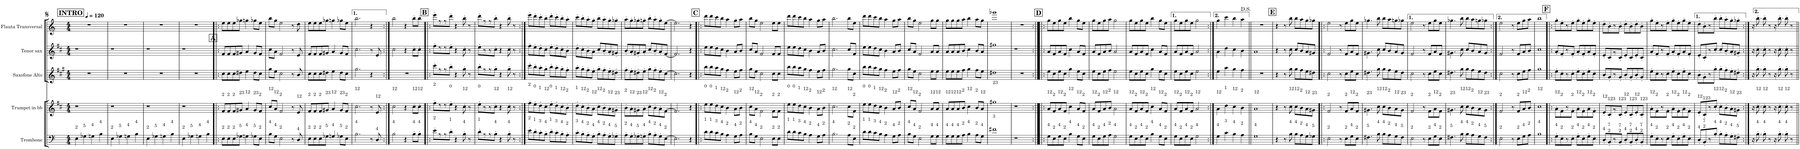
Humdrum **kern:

**kern	**kern	**kern	**kern	**kern	**kern
*part6	*part5	*part4	*part3	*part2	*part1
*staff6	*staff5	*staff4	*staff3	*staff2	*staff1
*I"Tuba	*I"Trombone	*I"Trumpet in bb	*I"Saxofone Alto	*I"Tenor sax	*I"Flauta Transversal
*I'Tba.	*I'Tbn.	*I'Tpt	*	*I'T. sax	*I'Fl.
*stria5	*	*	*	*	*
*clefF4	*clefF4	*clefG2	*clefG2	*clefG2	*clefG2
*	*	*Trd0c2	*Trd5c9	*Trd7c14	*
*k[]	*k[]	*k[f#c#]	*k[f#c#g#]	*k[f#c#]	*k[]
*M4/4	*M4/4	*M4/4	*M4/4	*M4/4	*M4/4
*MM120	*MM120	*MM120	*MM120	*MM120	*MM120
!!LO:REH:place=s1:a:B:cj:fs=14:t=INTRO
=1	=1	=1	=1	=1	=1
!	!LO:TX:a:t=2	!	!	!	!
1r	4E\	1r	1r	1r	1r
!	!LO:TX:a:t=5	!	!	!	!
.	4G-X\	.	.	.	.
!	!LO:TX:a:t=4	!	!	!	!
.	4Gn\	.	.	.	.
!	!LO:TX:a:t=4	!	!	!	!
.	4B\	.	.	.	.
=2	=2	=2	=2	=2	=2
!	!LO:TX:a:t=2	!	!	!	!
1r	4E\	1r	1r	1r	1r
!	!LO:TX:a:t=5	!	!	!	!
.	4G-X\	.	.	.	.
!	!LO:TX:a:t=4	!	!	!	!
.	4Gn\	.	.	.	.
!	!LO:TX:a:t=4	!	!	!	!
.	4B\	.	.	.	.
=3	=3	=3	=3	=3	=3
!	!LO:TX:a:t=2	!	!	!	!
1r	4E\	1r	1r	1r	1r
!	!LO:TX:a:t=5	!	!	!	!
.	4G-X\	.	.	.	.
!	!LO:TX:a:t=4	!	!	!	!
.	4Gn\	.	.	.	.
!	!LO:TX:a:t=4	!	!	!	!
.	4B\	.	.	.	.
=4	=4	=4	=4	=4	=4
!	!LO:TX:a:t=2	!	!	!	!
1r	4E\	1r	1r	1r	1r
!	!LO:TX:a:t=5	!	!	!	!
.	4G-X\	.	.	.	.
!	!LO:TX:a:t=4	!	!	!	!
.	4Gn\	.	.	.	.
!	!LO:TX:a:t=4	!	!	!	!
.	4B\	.	.	.	.
!!LO:REH:place=s1:b:B:cj:fs=14:t=A
=5!|:	=5!|:	=5!|:	=5!|:	=5!|:	=5!|:
!	!	!LO:TX:a:t=2	!	!	!
!	!LO:TX:a:t=2	!	!	!	!
1r	8E\L	8f#/L	8cc#\L	8f#/L	8ee\L
!	!	!LO:TX:a:t=2	!	!	!
!	!LO:TX:a:t=2	!	!	!	!
.	8E\	8f#/	8cc#\	8f#/	8ee\
!	!	!LO:TX:a:t=2	!	!	!
!	!LO:TX:a:t=2	!	!	!	!
.	8E\	8f#/	8cc#\	8f#/	8ee\
!	!	!LO:TX:a:t=23	!	!	!
!	!LO:TX:a:t=5	!	!	!	!
.	8G-X\J	8g#X/J	8dd#X\J	8g#X/J	8gg-X\J
!	!	!LO:TX:a:t=12	!	!	!
!	!LO:TX:a:t=4	!	!	!	!
.	4Gn\	4a/	4ee\	4a/	4ggn\
!	!	!LO:TX:a:t=23	!	!	!
!	!LO:TX:a:t=5	!	!	!	!
.	8G-X\L	8g#/L	8dd#\L	8g#/L	8gg-X\L
!	!	!LO:TX:a:t=2	!	!	!
!	!LO:TX:a:t=2	!	!	!	!
.	8E\J	8f#/J	8cc#\J	8f#/J	8ee\J
=6	=6	=6	=6	=6	=6
!	!	!LO:TX:a:t=12	!	!	!
!	!LO:TX:a:t=4	!	!	!	!
1r	8B\L	8cc#/L	8gg#\L	8cc#\L	8bb\L
!	!	!LO:TX:a:t=12	!	!	!
!	!LO:TX:a:t=4	!	!	!	!
.	8G\J	8a/J	8ee\J	8a\J	8gg\J
!	!	!LO:TX:a:t=2	!	!	!
!	!LO:TX:a:t=2	!	!	!	!
.	2E\	2f#/	2cc#\	2f#/	2ee\
.	8r	8r	8r	8r	8r
!	!	!LO:TX:a:t=12	!	!	!
!	!LO:TX:a:t=4	!	!	!	!
.	8D/	8e/	8b/	8e/	8dd\
=7	=7	=7	=7	=7	=7
!	!	!LO:TX:a:t=2	!	!	!
!	!LO:TX:a:t=2	!	!	!	!
1r	8E\L	8f#/L	8cc#\L	8f#/L	8ee\L
!	!	!LO:TX:a:t=2	!	!	!
!	!LO:TX:a:t=2	!	!	!	!
.	8E\	8f#/	8cc#\	8f#/	8ee\
!	!	!LO:TX:a:t=2	!	!	!
!	!LO:TX:a:t=2	!	!	!	!
.	8E\	8f#/	8cc#\	8f#/	8ee\
!	!	!LO:TX:a:t=23	!	!	!
!	!LO:TX:a:t=5	!	!	!	!
.	8G-X\J	8g#X/J	8dd#X\J	8g#X/J	8gg-X\J
!	!	!LO:TX:a:t=12	!	!	!
!	!LO:TX:a:t=4	!	!	!	!
.	4Gn/	4a/	4ee\	4a/	4ggn\
!	!	!LO:TX:a:t=23	!	!	!
!	!LO:TX:a:t=5	!	!	!	!
.	8G-X\L	8g#/L	8dd#\L	8g#/L	8gg-X\L
!	!	!LO:TX:a:t=2	!	!	!
!	!LO:TX:a:t=2	!	!	!	!
.	8E\J	8f#/J	8cc#\J	8f#/J	8ee\J
=8	=8	=8	=8	=8	=8
!	!	!LO:TX:a:t=12	!	!	!
!	!LO:TX:a:t=4	!	!	!	!
1r	2.B\	2.cc#\	2.gg#\	2.cc#\	2.bb\
.	8r	8r	4r	8r	4r
!	!	!LO:TX:a:t=12	!	!	!
!	!LO:TX:a:t=4	!	!	!	!
.	8D/	8e/	.	8e/	.
=9:|!	=9:|!	=9:|!	=9:|!	=9:|!	=9:|!
!	!	!LO:TX:a:t=12	!	!	!
!	!LO:TX:a:t=4	!	!	!	!
1r	2B\	2cc#\	1r	2cc#\	2bb\
.	4r	4r	.	4r	4r
!	!	!LO:TX:a:t=12	!	!	!
!	!LO:TX:a:t=4	!	!	!	!
.	8B'\L	8cc#'\L	.	8cc#'\L	8bb'\L
!	!	!LO:TX:a:t=12	!	!	!
!	!LO:TX:a:t=4	!	!	!	!
.	8B'\J	8cc#'\J	.	8cc#'\J	8bb'\J
!!LO:REH:place=s1:a:B:cj:fs=14:t=B
=10!|:	=10!|:	=10!|:	=10!|:	=10!|:	=10!|:
!	!	!LO:TX:a:t=2	!	!	!
!	!LO:TX:a:t=2	!	!	!	!
1r	8e'\L	8ff#'\L	8ccc#'\L	8ff#'\L	8eee'\L
.	8r	8r	8r	8r	8r
.	8r	8r	8r	8r	8r
!	!	!LO:TX:a:t=0	!	!	!
!	!LO:TX:a:t=1	!	!	!	!
.	8d'\J	8ee'\J	8bb'\J	8ee'\J	8ddd'\J
.	4r	4r	4r	4r	4r
!	!	!LO:TX:a:t=12	!	!	!
!	!LO:TX:a:t=4	!	!	!	!
.	8B'\	8cc#'\	8gg#'\	8cc#'\	8bb'\
.	8r	8r	8r	8r	8r
=11	=11	=11	=11	=11	=11
!	!	!LO:TX:a:t=0	!	!	!
!	!LO:TX:a:t=1	!	!	!	!
1r	8d'\L	8ee'\L	8bb'\L	8ee'\L	8ddd'\L
.	8r	8r	8r	8r	8r
.	8r	8r	8r	8r	8r
!	!	!LO:TX:a:t=12	!	!	!
!	!LO:TX:a:t=4	!	!	!	!
.	8B'\J	8cc#'\J	8gg#'\J	8cc#'\J	8bb'\J
.	4r	4r	4r	4r	4r
!	!	!LO:TX:a:t=12	!	!	!
!	!LO:TX:a:t=4	!	!	!	!
.	8B'\	8cc#'\	8gg#'\	8cc#'\	8bb'\
.	8r	8r	8r	8r	8r
=12:|!	=12:|!	=12:|!	=12:|!	=12:|!	=12:|!
!	!	!LO:TX:a:t=2	!	!	!
!	!LO:TX:a:t=2	!	!	!	!
1r	8e'\L	8ff#'\L	8ccc#'\L	8ff#'\L	8eee'\L
!	!	!LO:TX:a:t=0	!	!	!
!	!LO:TX:a:t=1	!	!	!	!
.	8d'\	8ee'\	8bb'\	8ee'\	8ddd'\
!	!	!LO:TX:a:t=1	!	!	!
!	!LO:TX:a:t=3	!	!	!	!
.	8c'\	8dd'\	8aa'\	8dd'\	8ccc'\
!	!	!LO:TX:a:t=12	!	!	!
!	!LO:TX:a:t=4	!	!	!	!
.	8B'\J	8cc#'\J	8gg#'\J	8cc#'\J	8bb'\J
!	!	!LO:TX:a:t=0	!	!	!
!	!LO:TX:a:t=1	!	!	!	!
.	8d'\L	8ee'\L	8bb'\L	8ee'\L	8ddd'\L
!	!	!LO:TX:a:t=1	!	!	!
!	!LO:TX:a:t=3	!	!	!	!
.	8c'\	8dd'\	8aa'\	8dd'\	8ccc'\
!	!	!LO:TX:a:t=12	!	!	!
!	!LO:TX:a:t=4	!	!	!	!
.	8B'\	8cc#'\	8gg#'\	8cc#'\	8bb'\
!	!	!LO:TX:a:t=2	!	!	!
!	!LO:TX:a:t=2	!	!	!	!
.	8A'\J	8b'\J	8ff#'\J	8b'\J	8aa'\J
=13	=13	=13	=13	=13	=13
!	!	!LO:TX:a:t=1	!	!	!
!	!LO:TX:a:t=3	!	!	!	!
1r	8c'\L	8dd'\L	8aa'\L	8dd'\L	8ccc'\L
!	!	!LO:TX:a:t=12	!	!	!
!	!LO:TX:a:t=4	!	!	!	!
.	8B'\	8cc#'\	8gg#'\	8cc#'\	8bb'\
!	!	!LO:TX:a:t=2	!	!	!
!	!LO:TX:a:t=2	!	!	!	!
.	8A'\	8b'\	8ff#'\	8b'\	8aa'\
!	!	!LO:TX:a:t=12	!	!	!
!	!LO:TX:a:t=4	!	!	!	!
.	8G'\J	8a'\J	8ee'\J	8a'\J	8gg'\J
!	!	!LO:TX:a:t=12	!	!	!
!	!LO:TX:a:t=4	!	!	!	!
.	8B'\L	8cc#'\L	8gg#'\L	8cc#'/L	8bb'\L
!	!	!LO:TX:a:t=2	!	!	!
!	!LO:TX:a:t=2	!	!	!	!
.	8A'\	8b'\	8ff#'\	8b'/	8aa'\
!	!	!LO:TX:a:t=12	!	!	!
!	!LO:TX:a:t=4	!	!	!	!
.	8G'\	8a'\	8ee'\	8a'/	8gg'\
!	!	!LO:TX:a:t=23	!	!	!
!	!LO:TX:a:t=5	!	!	!	!
.	8G-X'\J	8g#X'\J	8dd#X'\J	8g#X'/J	8gg-X'\J
=14	=14	=14	=14	=14	=14
!	!	!LO:TX:a:t=2	!	!	!
!	!LO:TX:a:t=2	!	!	!	!
1r	8A'\L	8b'\L	8ff#'\L	8b'/L	8aa'\L
!	!	!LO:TX:a:t=12	!	!	!
!	!LO:TX:a:t=4	!	!	!	!
.	8G'\	8a'\	8ee'\	8a'/	8gg'\
!	!	!LO:TX:a:t=23	!	!	!
!	!LO:TX:a:t=5	!	!	!	!
.	8G-X'\	8g#X'\	8dd#X'\	8g#X'/	8gg-X'\
!	!	!LO:TX:a:t=12	!	!	!
!	!LO:TX:a:t=4	!	!	!	!
.	8Gn'\J	8a'\J	8ee'\J	8a'/J	8ggn'\J
!	!	!LO:TX:a:t=12	!	!	!
!	!LO:TX:a:t=4	!	!	!	!
.	8B'\L	8cc#'\L	8gg#'\L	8cc#'/L	8bb'\L
!	!	!LO:TX:a:t=2	!	!	!
!	!LO:TX:a:t=2	!	!	!	!
.	8A'\	8b'\	8ff#'\	8b'/	8aa'\
!	!	!LO:TX:a:t=12	!	!	!
!	!LO:TX:a:t=4	!	!	!	!
.	8G'\	8a'\	8ee'\	8a'/	8gg'\
!	!	!LO:TX:a:t=2	!	!	!
!	!LO:TX:a:t=2	!	!	!	!
.	[8E\J	[8f#\J	[8cc#\J	[8f#/J	[8ee\J
=15	=15	=15	=15	=15	=15
1r	2.E\]	2.f#/]	2.cc#\]	2.f#/]	2.ee\]
.	4r	4r	4r	4r	4r
!!LO:REH:place=s1:a:B:cj:fs=14:t=C
=16!|:	=16!|:	=16!|:	=16!|:	=16!|:	=16!|:
!	!	!LO:TX:a:t=0	!	!	!
!	!LO:TX:a:t=1	!	!	!	!
!LO:TX:a:t=12	!	!	!	!	!
4AAA	8d\L	8ee\L	8bb\L	8ee\L	8ddd\L
!	!	!LO:TX:a:t=0	!	!	!
!	!LO:TX:a:t=1	!	!	!	!
.	8d\	8ee\	8bb\	8ee\	8ddd\
!	!	!LO:TX:a:t=1	!	!	!
!	!LO:TX:a:t=3	!	!	!	!
8r	8c\	8dd\	8aa\	8dd\	8ccc\
!	!	!LO:TX:a:t=12	!	!	!
!	!LO:TX:a:t=4	!	!	!	!
!LO:TX:a:t=12	!	!	!	!	!
8AAA	8B\J	8cc#\J	8gg#\J	8cc#\J	8bb\J
!	!	!LO:TX:a:t=2	!	!	!
!	!LO:TX:a:t=2	!	!	!	!
!LO:TX:a:t=12	!	!	!	!	!
4AAA	4A\	4b\	4ff#\	4b\	4aa\
!	!	!LO:TX:a:t=12	!	!	!
!	!LO:TX:a:t=4	!	!	!	!
8r	8G\L	8a\L	8ee\L	8a/L	8gg\L
!	!	!LO:TX:a:t=2	!	!	!
!	!LO:TX:a:t=2	!	!	!	!
!LO:TX:a:t=2	!	!	!	!	!
8EEE	8A\J	8b\J	8ff#\J	8b/J	8aa\J
=17	=17	=17	=17	=17	=17
!	!	!LO:TX:a:t=12	!	!	!
!	!LO:TX:a:t=4	!	!	!	!
!LO:TX:a:t=2	!	!	!	!	!
4EEE	8B\L	8cc#\L	8gg#\L	8cc#/L	8bb\L
!	!	!LO:TX:a:t=12	!	!	!
!	!LO:TX:a:t=4	!	!	!	!
.	8G\J	8a\J	8ee\J	8a/J	8gg\J
!	!	!LO:TX:a:t=2	!	!	!
!	!LO:TX:a:t=2	!	!	!	!
8r	2E\	2f#\	2cc#\	2f#/	2ee\
!LO:TX:a:t=2	!	!	!	!	!
8BBB	.	.	.	.	.
!LO:TX:a:t=2	!	!	!	!	!
4EE	.	.	.	.	.
!	!	!LO:TX:a:t=2	!	!	!
!	!LO:TX:a:t=2	!	!	!	!
!LO:TX:a:t=2	!	!	!	!	!
4EEE	8E\L	8f#\L	8cc#\L	8f#/L	8ee\L
!	!	!LO:TX:a:t=2	!	!	!
!	!LO:TX:a:t=2	!	!	!	!
.	8E\J	8f#\J	8cc#\J	8f#/J	8ee\J
=18	=18	=18	=18	=18	=18
!	!	!LO:TX:a:t=0	!	!	!
!	!LO:TX:a:t=1	!	!	!	!
!LO:TX:a:t=12	!	!	!	!	!
4AAA	8d\L	8ee\L	8bb\L	8ee\L	8ddd\L
!	!	!LO:TX:a:t=0	!	!	!
!	!LO:TX:a:t=1	!	!	!	!
.	8d\	8ee\	8bb\	8ee\	8ddd\
!	!	!LO:TX:a:t=1	!	!	!
!	!LO:TX:a:t=3	!	!	!	!
8r	8c\	8dd\	8aa\	8dd\	8ccc\
!	!	!LO:TX:a:t=12	!	!	!
!	!LO:TX:a:t=4	!	!	!	!
!LO:TX:a:t=12	!	!	!	!	!
8AAA	8B\J	8cc#\J	8gg#\J	8cc#\J	8bb\J
!	!	!LO:TX:a:t=2	!	!	!
!	!LO:TX:a:t=2	!	!	!	!
!LO:TX:a:t=12	!	!	!	!	!
4AAA	4A\	4b\	4ff#\	4b\	4aa\
!	!	!LO:TX:a:t=12	!	!	!
!	!LO:TX:a:t=4	!	!	!	!
8r	8G\L	8a\L	8ee\L	8a/L	8gg\L
!	!	!LO:TX:a:t=2	!	!	!
!	!LO:TX:a:t=2	!	!	!	!
!LO:TX:a:t=2	!	!	!	!	!
8EEE	8A\J	8b\J	8ff#\J	8b/J	8aa\J
=19	=19	=19	=19	=19	=19
!	!	!LO:TX:a:t=12	!	!	!
!	!LO:TX:a:t=4	!	!	!	!
!LO:TX:a:t=2	!	!	!	!	!
4EEE	2.B\	2.cc#\	2.gg#\	2.cc#\	2.bb\
8r	.	.	.	.	.
!LO:TX:a:t=2	!	!	!	!	!
8BBB	.	.	.	.	.
!LO:TX:a:t=2	!	!	!	!	!
4EE	.	.	.	.	.
!	!	!LO:TX:a:t=12	!	!	!
!	!LO:TX:a:t=2	!	!	!	!
!LO:TX:a:t=2	!	!	!	!	!
4EEE	8A\L	8cc#\L	8gg#\L	8cc#/L	8bb\L
!	!	!LO:TX:a:t=2	!	!	!
!	!LO:TX:a:t=2	!	!	!	!
.	8E\J	8f#\J	8cc#\J	8f#/J	8ee\J
=20	=20	=20	=20	=20	=20
!	!	!LO:TX:a:t=0	!	!	!
!	!LO:TX:a:t=1	!	!	!	!
!LO:TX:a:t=0	!	!	!	!	!
4CC	8d\L	8ee\L	8bb\L	8ee\L	8ddd\L
!	!	!LO:TX:a:t=0	!	!	!
!	!LO:TX:a:t=1	!	!	!	!
.	8d\	8ee\	8bb\	8ee\	8ddd\
!	!	!LO:TX:a:t=1	!	!	!
!	!LO:TX:a:t=3	!	!	!	!
8r	8c\	8dd\	8aa\	8dd\	8ccc\
!	!	!LO:TX:a:t=12	!	!	!
!	!LO:TX:a:t=4	!	!	!	!
!LO:TX:a:t=0	!	!	!	!	!
8CC	8B\J	8cc#\J	8gg#\J	8cc#\J	8bb\J
!	!	!LO:TX:a:t=2	!	!	!
!	!LO:TX:a:t=2	!	!	!	!
!LO:TX:a:t=0	!	!	!	!	!
4CC	4A\	4b\	4ff#\	4b\	4aa\
!	!	!LO:TX:a:t=12	!	!	!
!	!LO:TX:a:t=4	!	!	!	!
8r	8G\L	8a/L	8ee\L	8a/L	8gg\L
!	!	!LO:TX:a:t=2	!	!	!
!	!LO:TX:a:t=2	!	!	!	!
!LO:TX:a:t=2	!	!	!	!	!
8EEE	8A\J	8b/J	8ff#\J	8b/J	8aa\J
=21	=21	=21	=21	=21	=21
!	!	!LO:TX:a:t=12	!	!	!
!	!LO:TX:a:t=4	!	!	!	!
!LO:TX:a:t=2	!	!	!	!	!
4EEE	8B\L	8cc#/L	8gg#\L	8cc#/L	8bb\L
!	!	!LO:TX:a:t=12	!	!	!
!	!LO:TX:a:t=4	!	!	!	!
.	8G\J	8a/J	8ee\J	8a/J	8gg\J
!	!	!LO:TX:a:t=2	!	!	!
!	!LO:TX:a:t=2	!	!	!	!
8r	2E\	2f#/	2cc#\	2f#/	2ee\
!LO:TX:a:t=2	!	!	!	!	!
8BBB	.	.	.	.	.
!LO:TX:a:t=2	!	!	!	!	!
4EE	.	.	.	.	.
!	!	!LO:TX:a:t=12	!	!	!
!	!LO:TX:a:t=4	!	!	!	!
!LO:TX:a:t=2	!	!	!	!	!
4EEE	8G\L	8a/L	8ee\L	8a/L	8gg\L
!	!	!LO:TX:a:t=12	!	!	!
!	!LO:TX:a:t=4	!	!	!	!
.	8G\J	8a/J	8ee\J	8a/J	8gg\J
=22	=22	=22	=22	=22	=22
!	!	!LO:TX:a:t=12	!	!	!
!	!LO:TX:a:t=4	!	!	!	!
!LO:TX:a:t=0	!	!	!	!	!
4CC	8G\L	8a/L	8ee\L	8a/L	8gg\L
!	!	!LO:TX:a:t=12	!	!	!
!	!LO:TX:a:t=4	!	!	!	!
.	8G\	8a/	8ee\	8a/	8gg\
!	!	!LO:TX:a:t=12	!	!	!
!	!LO:TX:a:t=4	!	!	!	!
8r	8G\	8a/	8ee\	8a/	8gg\
!	!	!LO:TX:a:t=2	!	!	!
!	!LO:TX:a:t=2	!	!	!	!
!LO:TX:a:t=0	!	!	!	!	!
8CC	8A\J	8b/J	8ff#\J	8b/J	8aa\J
!	!	!LO:TX:a:t=12	!	!	!
!	!LO:TX:a:t=4	!	!	!	!
!LO:TX:a:t=0	!	!	!	!	!
4CC	4B\	4cc#\	4gg#\	4cc#\	4bb\
!	!	!LO:TX:a:t=2	!	!	!
!	!LO:TX:a:t=2	!	!	!	!
8r	8A\L	8b/L	8ff#\L	8b/L	8aa\L
!	!	!LO:TX:a:t=12	!	!	!
!	!LO:TX:a:t=4	!	!	!	!
!LO:TX:a:t=0	!	!	!	!	!
8CC	8G\J	8a/J	8ee\J	8a/J	8gg\J
=23	=23	=23	=23	=23	=23
!	!	!LO:TX:a:t=23	!	!	!
!	!LO:TX:a:t=3	!	!	!	!
!LO:TX:a:t=2	!	!	!	!	!
1BBB	1f#X	1gg#X	1dd#X	1gg#X	1ggg-X
=24	=24	=24	=24	=24	=24
1r	1r	1r	1r	1r	1r
!!LO:REH:place=s1:a:B:cj:fs=14:t=D
=25:|!|:	=25:|!|:	=25:|!|:	=25:|!|:	=25:|!|:	=25:|!|:
!	!	!LO:TX:a:t=12	!	!	!
!	!LO:TX:a:t=4	!	!	!	!
!LO:TX:a:t=2	!	!	!	!	!
4EE	8G\L	8a/L	8ee\L	8a/L	8gg\L
!	!	!LO:TX:a:t=2	!	!	!
!	!LO:TX:a:t=2	!	!	!	!
.	8E\	8f#/	8cc#\	8f#/	8ee\
!	!	!LO:TX:a:t=12	!	!	!
!	!LO:TX:a:t=4	!	!	!	!
8r	8G\	8a/	8ee\	8a/	8gg\
!	!	!LO:TX:a:t=2	!	!	!
!	!LO:TX:a:t=2	!	!	!	!
!LO:TX:a:t=2	!	!	!	!	!
8EE	8E\J	8f#/J	8cc#\J	8f#/J	8ee\J
!	!	!LO:TX:a:t=12	!	!	!
!	!LO:TX:a:t=4	!	!	!	!
!LO:TX:a:t=2	!	!	!	!	!
4EE	4B\	4cc#\	4gg#\	4cc#\	4bb\
!	!	!LO:TX:a:t=12	!	!	!
!	!LO:TX:a:t=4	!	!	!	!
8r	8G\L	8a/L	8ee\L	8a/L	8gg\L
!	!	!LO:TX:a:t=2	!	!	!
!	!LO:TX:a:t=2	!	!	!	!
!LO:TX:a:t=2	!	!	!	!	!
8EE	8E\J	8f#/J	8cc#\J	8f#/J	8ee\J
=26	=26	=26	=26	=26	=26
!	!	!LO:TX:a:t=12	!	!	!
!	!LO:TX:a:t=4	!	!	!	!
!LO:TX:a:t=2	!	!	!	!	!
4EE	8G\L	8a/L	8ee\L	8a/L	8gg\L
!	!	!LO:TX:a:t=2	!	!	!
!	!LO:TX:a:t=2	!	!	!	!
.	8E\	8f#/	8cc#\	8f#/	8ee\
!	!	!LO:TX:a:t=12	!	!	!
!	!LO:TX:a:t=4	!	!	!	!
8r	8G\	8a/	8ee\	8a/	8gg\
!	!	!LO:TX:a:t=2	!	!	!
!	!LO:TX:a:t=2	!	!	!	!
!LO:TX:a:t=2	!	!	!	!	!
8EE	8A\J	8b/J	8ff#\J	8b/J	8aa\J
!	!	!LO:TX:a:t=12	!	!	!
!	!LO:TX:a:t=4	!	!	!	!
!LO:TX:a:t=2	!	!	!	!	!
4EE	2G\	2a\	2ee\	2a/	2gg\
8r	.	.	.	.	.
!LO:TX:a:t=2	!	!	!	!	!
8EE	.	.	.	.	.
=27	=27	=27	=27	=27	=27
!	!	!LO:TX:a:t=12	!	!	!
!	!LO:TX:a:t=4	!	!	!	!
!LO:TX:a:t=2	!	!	!	!	!
4EE	8G\L	8a/L	8ee\L	8a/L	8gg\L
!	!	!LO:TX:a:t=2	!	!	!
!	!LO:TX:a:t=2	!	!	!	!
.	8E\	8f#/	8cc#\	8f#/	8ee\
!	!	!LO:TX:a:t=12	!	!	!
!	!LO:TX:a:t=4	!	!	!	!
8r	8G\	8a/	8ee\	8a/	8gg\
!	!	!LO:TX:a:t=2	!	!	!
!	!LO:TX:a:t=2	!	!	!	!
!LO:TX:a:t=2	!	!	!	!	!
8EE	8E\J	8f#/J	8cc#\J	8f#/J	8ee\J
!	!	!LO:TX:a:t=12	!	!	!
!	!LO:TX:a:t=4	!	!	!	!
!LO:TX:a:t=2	!	!	!	!	!
4EE	4B\	4cc#\	4gg#\	4cc#\	4bb\
!	!	!LO:TX:a:t=12	!	!	!
!	!LO:TX:a:t=4	!	!	!	!
8r	8G\L	8a/L	8ee\L	8a/L	8gg\L
!	!	!LO:TX:a:t=2	!	!	!
!	!LO:TX:a:t=2	!	!	!	!
!LO:TX:a:t=2	!	!	!	!	!
8EE	8E\J	8f#/J	8cc#\J	8f#/J	8ee\J
=28	=28	=28	=28	=28	=28
!	!	!LO:TX:a:t=12	!	!	!
!	!LO:TX:a:t=4	!	!	!	!
!LO:TX:a:t=2	!	!	!	!	!
4EE	8G\L	8a/L	8ee\L	8a/L	8gg\L
!	!	!LO:TX:a:t=2	!	!	!
!	!LO:TX:a:t=2	!	!	!	!
.	8E\	8f#/	8cc#\	8f#/	8ee\
!	!	!LO:TX:a:t=12	!	!	!
!	!LO:TX:a:t=4	!	!	!	!
!LO:TX:a:t=0	!	!	!	!	!
4AA	8G\	8a/	8ee\	8a/	8gg\
!	!	!LO:TX:a:t=2	!	!	!
!	!LO:TX:a:t=2	!	!	!	!
.	8E\J	8f#/J	8cc#\J	8f#/J	8ee\J
!	!	!LO:TX:a:t=12	!	!	!
!	!LO:TX:a:t=4	!	!	!	!
!LO:TX:a:t=1	!	!	!	!	!
4GG	2G\	2a/	2ee\	2a/	2gg\
!LO:TX:a:t=12	!	!	!	!	!
4GG-X	.	.	.	.	.
=29:|!	=29:|!	=29:|!	=29:|!	=29:|!	=29:|!
!	!	!LO:TX:a:t=12	!	!	!
!	!LO:TX:a:t=4	!	!	!	!
!LO:TX:a:t=2	!	!	!	!	!
4EE	4G\	4a\	4ee\	4a\	4gg\
!	!	!LO:TX:a:t=1	!	!	!
!	!LO:TX:a:t=3	!	!	!	!
!LO:TX:a:t=0	!	!	!	!	!
4AA	4c\	4dd\	4aa\	4dd\	4ccc\
!	!	!LO:TX:a:t=12	!	!	!
!	!LO:TX:a:t=4	!	!	!	!
!LO:TX:a:t=1	!	!	!	!	!
4GG	4B\	4cc#\	4gg#\	4cc#\	4bb\
!	!	!LO:TX:a:t=2	!	!	!
!	!LO:TX:a:t=2	!	!	!	!
!LO:TX:a:t=12	!	!	!	!	!
4GG-X	4A\	4b\	4ff#\	4b\	4aa\
=30||	=30||	=30||	=30||	=30||	=30||
!	!	!LO:TX:a:t=12	!	!	!
!	!LO:TX:a:t=4	!	!	!	!
!LO:TX:a:t=2	!	!	!	!	!
1EE	1G	1a	1r	1a	1r
!!LO:REH:place=s1:a:B:cj:fs=14:t=E
=31	=31	=31	=31	=31	=31
!LO:TX:a:t=2	!	!	!	!	!
2EEE	4r	4r	4r	4r	4r
.	8r	8r	8r	8r	8r
!	!	!LO:TX:a:t=12	!	!	!
!	!LO:TX:a:t=4	!	!	!	!
.	8B\	8cc#\	8gg#\	8cc#\	8bb\
!	!	!LO:TX:a:t=12	!	!	!
!	!LO:TX:a:t=4	!	!	!	!
!LO:TX:a:t=2	!	!	!	!	!
8BBB/L	8B\L	8cc#\L	8gg#\L	8cc#/L	8bb\L
!	!	!LO:TX:a:t=2	!	!	!
!	!LO:TX:a:t=2	!	!	!	!
!LO:TX:a:t=12	!	!	!	!	!
8AAA/J	8A\	8b\	8ff#\	8b/	8aa\
!	!	!LO:TX:a:t=12	!	!	!
!	!LO:TX:a:t=4	!	!	!	!
!LO:TX:a:t=13	!	!	!	!	!
8GGG/L	8G\	8a\	8ee\	8a/	8gg\
!	!	!LO:TX:a:t=23	!	!	!
!	!LO:TX:a:t=5	!	!	!	!
!LO:TX:a:t=123	!	!	!	!	!
8GGG-X/J	8G-X\J	8g#X\J	8dd#X\J	8g#X/J	8gg-X\J
=32!|:	=32!|:	=32!|:	=32!|:	=32!|:	=32!|:
!	!	!LO:TX:a:t=2	!	!	!
!	!LO:TX:a:t=2	!	!	!	!
!LO:TX:a:t=2	!	!	!	!	!
4EEE	2E\	2f#/	2cc#\	2f#/	2ee\
8r	.	.	.	.	.
!LO:TX:a:t=2	!	!	!	!	!
8EEE	.	.	.	.	.
!LO:TX:a:t=2	!	!	!	!	!
4EEE	8r	8r	8r	8r	8r
!	!	!LO:TX:a:t=2	!	!	!
!	!LO:TX:a:t=2	!	!	!	!
.	8E\L	8f#/L	8cc#\L	8f#/L	8ee\L
!	!	!LO:TX:a:t=12	!	!	!
!	!LO:TX:a:t=4	!	!	!	!
8r	8G\	8a/	8ee\	8a/	8gg\
!	!	!LO:TX:a:t=2	!	!	!
!	!LO:TX:a:t=2	!	!	!	!
!LO:TX:a:t=2	!	!	!	!	!
8EEE	8E\J	8f#/J	8cc#\J	8f#/J	8ee\J
=33	=33	=33	=33	=33	=33
!	!	!LO:TX:a:t=23	!	!	!
!	!LO:TX:a:t=5	!	!	!	!
!LO:TX:a:t=2	!	!	!	!	!
4BBB	4.F#X\	4.g#X\	4.dd#X\	4.g#X\	4.gg-X\
8r	.	.	.	.	.
!	!	!LO:TX:a:t=12	!	!	!
!	!LO:TX:a:t=4	!	!	!	!
!LO:TX:a:t=2	!	!	!	!	!
8BBB	8B\	8cc#\	8gg#\	8cc#\	8bb\
!	!	!LO:TX:a:t=12	!	!	!
!	!LO:TX:a:t=4	!	!	!	!
!LO:TX:a:t=2	!	!	!	!	!
4BBB	8B\L	8cc#\L	8gg#\L	8cc#/L	8bb\L
!	!	!LO:TX:a:t=2	!	!	!
!	!LO:TX:a:t=2	!	!	!	!
.	8A\	8b\	8ff#\	8b/	8aa\
!	!	!LO:TX:a:t=12	!	!	!
!	!LO:TX:a:t=4	!	!	!	!
8r	8G\	8a\	8ee\	8a/	8ggn\
!	!	!LO:TX:a:t=23	!	!	!
!	!LO:TX:a:t=5	!	!	!	!
!LO:TX:a:t=2	!	!	!	!	!
8EEE	8F#\J	8g#\J	8dd#\J	8g#/J	8gg-X\J
=34	=34	=34	=34	=34	=34
!	!	!LO:TX:a:t=2	!	!	!
!	!LO:TX:a:t=2	!	!	!	!
!LO:TX:a:t=2	!	!	!	!	!
4EEE	2E\	2f#/	2cc#\	2f#/	2ee\
8r	.	.	.	.	.
!LO:TX:a:t=2	!	!	!	!	!
8EEE	.	.	.	.	.
!LO:TX:a:t=2	!	!	!	!	!
4EEE	8r	8r	8r	8r	8r
!	!	!LO:TX:a:t=2	!	!	!
!	!LO:TX:a:t=2	!	!	!	!
.	8E\L	8f#\L	8cc#\L	8f#/L	8ee\L
!	!	!LO:TX:a:t=12	!	!	!
!	!LO:TX:a:t=4	!	!	!	!
8r	8G\	8a\	8ee\	8a/	8gg\
!	!	!LO:TX:a:t=2	!	!	!
!	!LO:TX:a:t=2	!	!	!	!
!LO:TX:a:t=2	!	!	!	!	!
8EEE	8E\J	8f#\J	8cc#\J	8f#/J	8ee\J
=35	=35	=35	=35	=35	=35
!	!	!LO:TX:a:t=23	!	!	!
!	!LO:TX:a:t=5	!	!	!	!
!LO:TX:a:t=2	!	!	!	!	!
4BBB	4.F#X\	4.g#X\	4.dd#X\	4.g#X\	4.gg-X\
8r	.	.	.	.	.
!	!	!LO:TX:a:t=12	!	!	!
!	!LO:TX:a:t=4	!	!	!	!
!LO:TX:a:t=2	!	!	!	!	!
8BBB	8B\	8cc#\	8gg#\	8cc#\	8bb\
!	!	!LO:TX:a:t=12	!	!	!
!	!LO:TX:a:t=4	!	!	!	!
!LO:TX:a:t=2	!	!	!	!	!
4BBB	8B\L	8cc#\L	8gg#\L	8cc#/L	8bb\L
!	!	!LO:TX:a:t=2	!	!	!
!	!LO:TX:a:t=2	!	!	!	!
.	8A\	8b\	8ff#\	8b/	8aa\
!	!	!LO:TX:a:t=12	!	!	!
!	!LO:TX:a:t=4	!	!	!	!
8r	8G\	8a\	8ee\	8a/	8ggn\
!	!	!LO:TX:a:t=23	!	!	!
!	!LO:TX:a:t=5	!	!	!	!
!LO:TX:a:t=2	!	!	!	!	!
8EEE	8F#\J	8g#\J	8dd#\J	8g#/J	8gg-X\J
=36:|!	=36:|!	=36:|!	=36:|!	=36:|!	=36:|!
!	!	!LO:TX:a:t=2	!	!	!
!	!LO:TX:a:t=2	!	!	!	!
!LO:TX:a:t=2	!	!	!	!	!
4EEE	2E\	2f#/	2cc#\	2f#/	2ee\
8r	.	.	.	.	.
!LO:TX:a:t=2	!	!	!	!	!
8EEE	.	.	.	.	.
!LO:TX:a:t=2	!	!	!	!	!
4EEE	8r	8r	8r	8r	8r
!	!	!LO:TX:a:t=2	!	!	!
!	!LO:TX:a:t=2	!	!	!	!
.	8E\L	8f#/L	8cc#\L	8f#/L	8ee\L
!	!	!LO:TX:a:t=12	!	!	!
!	!LO:TX:a:t=4	!	!	!	!
8r	8G\	8a/	8ee\	8a/	8gg\
!	!	!LO:TX:a:t=2	!	!	!
!	!LO:TX:a:t=2	!	!	!	!
!LO:TX:a:t=2	!	!	!	!	!
8EEE	8A\J	8b/J	8ff#\J	8b/J	8aa\J
=37	=37	=37	=37	=37	=37
!	!	!LO:TX:a:t=12	!	!	!
!	!LO:TX:a:t=4	!	!	!	!
!LO:TX:a:t=2	!	!	!	!	!
4BBB	1B	1cc#	1gg#	1cc#	1bb
8r	.	.	.	.	.
!LO:TX:a:t=2	!	!	!	!	!
8BBB	.	.	.	.	.
!LO:TX:a:t=2	!	!	!	!	!
4BBB	.	.	.	.	.
8r	.	.	.	.	.
!LO:TX:a:t=2	!	!	!	!	!
8EEE	.	.	.	.	.
!!LO:REH:place=s1:a:B:cj:fs=14:t=F
=38!|:	=38!|:	=38!|:	=38!|:	=38!|:	=38!|:
!	!	!LO:TX:a:t=12	!	!	!
!	!LO:TX:a:t=4	!	!	!	!
!LO:TX:a:t=1	!	!	!	!	!
8GG'/L	8G'\L	8a'\L	8ee'\L	8a'/L	8gg'\L
!	!	!LO:TX:a:t=2	!	!	!
!	!LO:TX:a:t=2	!	!	!	!
!LO:TX:a:t=2	!	!	!	!	!
8EE'/J	8E'\	8f#'\	8cc#'\	8f#'/	8ee'\
8r	8r	8r	8r	8r	8r
!	!	!LO:TX:a:t=2	!	!	!
!	!LO:TX:a:t=2	!	!	!	!
!LO:TX:a:t=2	!	!	!	!	!
8EE'	8E'\J	8f#'\J	8cc#'\J	8f#'/J	8ee'\J
!	!	!LO:TX:a:t=12	!	!	!
!	!LO:TX:a:t=4	!	!	!	!
!LO:TX:a:t=1	!	!	!	!	!
8GG'/L	8G'\L	8a'\L	8ee'\L	8a'/L	8gg'\L
!	!	!LO:TX:a:t=2	!	!	!
!	!LO:TX:a:t=2	!	!	!	!
!LO:TX:a:t=2	!	!	!	!	!
8EE'/J	8E'\	8f#'\	8cc#'\	8f#'/	8ee'\
!	!	!LO:TX:a:t=12	!	!	!
!	!LO:TX:a:t=4	!	!	!	!
!LO:TX:a:t=1	!	!	!	!	!
8GG'/L	8G'\	8a'\	8ee'\	8a'/	8gg'\
!	!	!LO:TX:a:t=2	!	!	!
!	!LO:TX:a:t=2	!	!	!	!
!LO:TX:a:t=2	!	!	!	!	!
8EE'/J	8E'\J	8f#'\J	8cc#'\J	8f#'/J	8ee'\J
=39	=39	=39	=39	=39	=39
!	!	!LO:TX:a:t=12	!	!	!
!	!LO:TX:a:t=4	!	!	!	!
!LO:TX:a:t=12	!	!	!	!	!
8DD'/L	8D'/L	8e'/L	8b'/L	8e'/L	8dd'\L
!	!	!LO:TX:a:t=123	!	!	!
!	!LO:TX:a:t=7	!	!	!	!
!	!LO:TX:a:t=2	!	!	!	!
!LO:TX:a:t=2	!	!	!	!	!
8BBB'/J	8BB'/	8c#'/	8g#'/	8c#'/	8b'\
8r	8r	8r	8r	8r	8r
!	!	!LO:TX:a:t=123	!	!	!
!	!LO:TX:a:t=7	!	!	!	!
!	!LO:TX:a:t=2	!	!	!	!
!LO:TX:a:t=2	!	!	!	!	!
8BBB'	8BB'/J	8c#'/J	8g#'/J	8c#'/J	8b'\J
!	!	!LO:TX:a:t=12	!	!	!
!	!LO:TX:a:t=4	!	!	!	!
!LO:TX:a:t=12	!	!	!	!	!
8DD'/L	8D'/L	8e'/L	8b'/L	8e'/L	8dd'\L
!	!	!LO:TX:a:t=123	!	!	!
!	!LO:TX:a:t=7	!	!	!	!
!	!LO:TX:a:t=2	!	!	!	!
!LO:TX:a:t=2	!	!	!	!	!
8BBB'/J	8BB'/	8c#'/	8g#'/	8c#'/	8b'\
!	!	!LO:TX:a:t=12	!	!	!
!	!LO:TX:a:t=4	!	!	!	!
!LO:TX:a:t=12	!	!	!	!	!
8DD'/L	8D'/	8e'/	8b'/	8e'/	8dd'\
!	!	!LO:TX:a:t=123	!	!	!
!	!LO:TX:a:t=7	!	!	!	!
!	!LO:TX:a:t=2	!	!	!	!
!LO:TX:a:t=2	!	!	!	!	!
8BBB'/J	8BB'/J	8c#'/J	8g#'/J	8c#'/J	8b'\J
=40	=40	=40	=40	=40	=40
!	!	!LO:TX:a:t=12	!	!	!
!	!LO:TX:a:t=4	!	!	!	!
!LO:TX:a:t=1	!	!	!	!	!
8GG'/L	8G'\L	8a'\L	8ee'\L	8a'/L	8gg'\L
!	!	!LO:TX:a:t=2	!	!	!
!	!LO:TX:a:t=2	!	!	!	!
!LO:TX:a:t=2	!	!	!	!	!
8EE'/J	8E'\	8f#'\	8cc#'\	8f#'/	8ee'\
8r	8r	8r	8r	8r	8r
!	!	!LO:TX:a:t=2	!	!	!
!	!LO:TX:a:t=2	!	!	!	!
!LO:TX:a:t=2	!	!	!	!	!
8EE'	8E'\J	8f#'\J	8cc#'\J	8f#'/J	8ee'\J
!	!	!LO:TX:a:t=12	!	!	!
!	!LO:TX:a:t=4	!	!	!	!
!LO:TX:a:t=1	!	!	!	!	!
8GG'/L	8G'\L	8a'\L	8ee'\L	8a'/L	8gg'\L
!	!	!LO:TX:a:t=2	!	!	!
!	!LO:TX:a:t=2	!	!	!	!
!LO:TX:a:t=2	!	!	!	!	!
8EE'/J	8E'\	8f#'\	8cc#'\	8f#'/	8ee'\
!	!	!LO:TX:a:t=12	!	!	!
!	!LO:TX:a:t=4	!	!	!	!
!LO:TX:a:t=1	!	!	!	!	!
8GG'/L	8G'\	8a'\	8ee'\	8a'/	8gg'\
!	!	!LO:TX:a:t=2	!	!	!
!	!LO:TX:a:t=2	!	!	!	!
!LO:TX:a:t=2	!	!	!	!	!
8EE'/J	8E'\J	8f#'\J	8cc#'\J	8f#'/J	8ee'\J
=41	=41	=41	=41	=41	=41
!	!	!LO:TX:a:t=12	!	!	!
!	!LO:TX:a:t=4	!	!	!	!
!LO:TX:a:t=12	!	!	!	!	!
8DD'/L	8D'/L	8e'/L	8b'\L	8e'/L	8dd'\L
!	!	!LO:TX:a:t=123	!	!	!
!	!LO:TX:a:t=7	!	!	!	!
!	!LO:TX:a:t=2	!	!	!	!
!LO:TX:a:t=2	!	!	!	!	!
8BBB'/J	8BB'/	8c#'/	8g#'\	8c#'/	8b'\
8r	8r	8r	8r	8r	8r
!	!	!LO:TX:a:t=12	!	!	!
!	!LO:TX:a:t=4	!	!	!	!
!LO:TX:a:t=2	!	!	!	!	!
8BB'	8B'/J	8cc#'/J	8gg#'\J	8cc#'/J	8bb'\J
!	!	!LO:TX:a:t=12	!	!	!
!	!LO:TX:a:t=4	!	!	!	!
!LO:TX:a:t=2	!	!	!	!	!
8BB'/L	8B'\L	8cc#'\L	8gg#'\L	8cc#'/L	8bb'\L
!	!	!LO:TX:a:t=2	!	!	!
!	!LO:TX:a:t=2	!	!	!	!
!LO:TX:a:t=0	!	!	!	!	!
8AA'/J	8A'\	8b'\	8ff#'\	8b'/	8aa'\
!	!	!LO:TX:a:t=12	!	!	!
!	!LO:TX:a:t=4	!	!	!	!
!LO:TX:a:t=1	!	!	!	!	!
8GG'/L	8G'\	8a'\	8ee'\	8a'/	8gg'\
!	!	!LO:TX:a:t=23	!	!	!
!	!LO:TX:a:t=5	!	!	!	!
!LO:TX:a:t=12	!	!	!	!	!
8GG-X'/J	8F#X'\J	8g#X'\J	8dd#X'\J	8g#X'/J	8gg-X'\J
=42:|!	=42:|!	=42:|!	=42:|!	=42:|!	=42:|!
16r	16r	16r	16r	16r	16r
!	!	!LO:TX:a:t=12	!	!	!
!	!LO:TX:a:t=4	!	!	!	!
!LO:TX:a:t=2	!	!	!	!	!
8.BBB'	8.B'\	8.cc#'\	8.gg#'\	8.cc#'\	8.bb'\
!	!	!LO:TX:a:t=12	!	!	!
!	!LO:TX:a:t=4	!	!	!	!
!LO:TX:a:t=2	!	!	!	!	!
8BBB'	8B'\	8cc#'\	8gg#'\	8cc#'\	8bb'\
8r	8r	8r	8r	8r	8r
16r	16r	16r	16r	16r	16r
!	!	!LO:TX:a:t=12	!	!	!
!	!LO:TX:a:t=4	!	!	!	!
!LO:TX:a:t=2	!	!	!	!	!
8.BBB'	8.B'\	8.cc#'\	8.gg#'\	8.cc#'\	8.bb'\
!	!	!LO:TX:a:t=12	!	!	!
!	!LO:TX:a:t=4	!	!	!	!
!LO:TX:a:t=2	!	!	!	!	!
8BBB'	8B'\	8cc#'\	8gg#'\	8cc#'\	8bb'\
8r	8r	8r	8r	8r	8r
=||	=||	=||	=||	=||	=||
*-	*-	*-	*-	*-	*-
